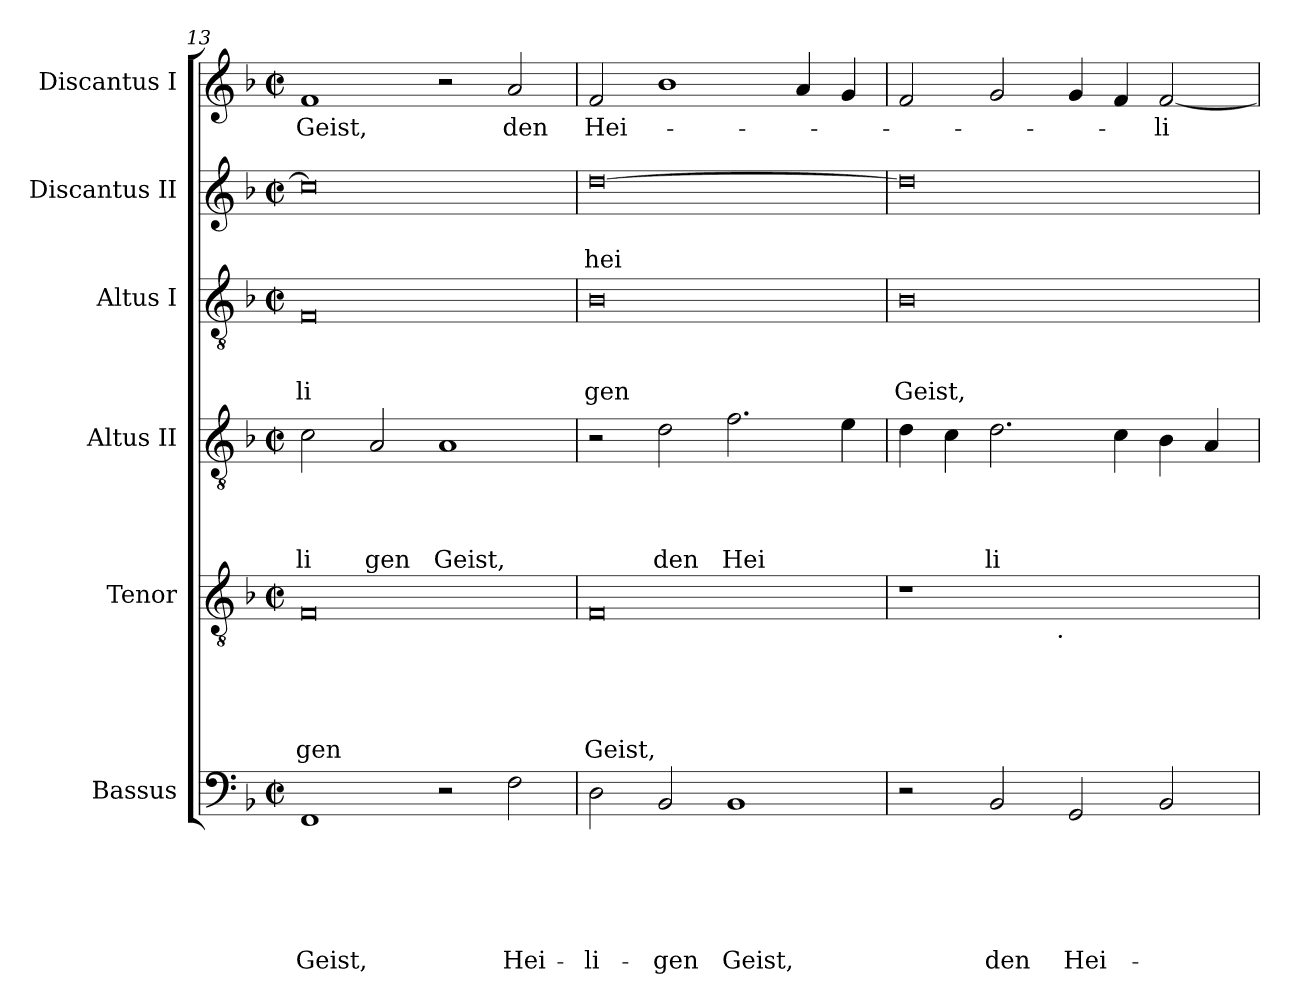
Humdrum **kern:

**kern	**text	**text	**text	**text	**text	**text	**kern	**text	**text	**text	**text	**text	**kern	**text	**text	**text	**text	**kern	**text	**text	**text	**kern	**text	**text	**kern	**text
*part6	*part6	*part6	*part6	*part6	*part6	*part6	*part5	*part5	*part5	*part5	*part5	*part5	*part4	*part4	*part4	*part4	*part4	*part3	*part3	*part3	*part3	*part2	*part2	*part2	*part1	*part1
*staff6	*staff6	*staff6	*staff6	*staff6	*staff6	*staff6	*staff5	*staff5	*staff5	*staff5	*staff5	*staff5	*staff4	*staff4	*staff4	*staff4	*staff4	*staff3	*staff3	*staff3	*staff3	*staff2	*staff2	*staff2	*staff1	*staff1
*I"Bassus	*	*	*	*	*	*	*I"Tenor	*	*	*	*	*	*I"Altus II	*	*	*	*	*I"Altus I	*	*	*	*I"Discantus II	*	*	*I"Discantus I	*
*clefF4	*	*	*	*	*	*	*clefGv2	*	*	*	*	*	*clefGv2	*	*	*	*	*clefGv2	*	*	*	*clefG2	*	*	*clefG2	*
*k[b-]	*	*	*	*	*	*	*k[b-]	*	*	*	*	*	*k[b-]	*	*	*	*	*k[b-]	*	*	*	*k[b-]	*	*	*k[b-]	*
*F:	*	*	*	*	*	*	*F:	*	*	*	*	*	*F:	*	*	*	*	*F:	*	*	*	*F:	*	*	*F:	*
*M2/2	*	*	*	*	*	*	*M2/2	*	*	*	*	*	*M2/2	*	*	*	*	*M2/2	*	*	*	*M2/2	*	*	*M2/2	*
*met(c|)	*	*	*	*	*	*	*met(c|)	*	*	*	*	*	*met(c|)	*	*	*	*	*met(c|)	*	*	*	*met(c|)	*	*	*met(c|)	*
=13	=13	=13	=13	=13	=13	=13	=13	=13	=13	=13	=13	=13	=13	=13	=13	=13	=13	=13	=13	=13	=13	=13	=13	=13	=13	=13
!	!	!	!	!	!	!LO:LY:b	!	!	!	!	!	!LO:LY:b	!	!	!	!	!LO:LY:b	!	!	!	!LO:LY:b	!	!	!	!	!LO:LY:b
1FF	.	.	.	.	.	Geist,	0F	.	.	.	.	-gen	2c\	.	.	.	li	0F	.	.	li	0cc]	.	.	1f	Geist,
!	!	!	!	!	!	!	!	!	!	!	!	!	!	!	!	!	!LO:LY:b	!	!	!	!	!	!	!	!	!
.	.	.	.	.	.	.	.	.	.	.	.	.	2A/	.	.	.	gen	.	.	.	.	.	.	.	.	.
!	!	!	!	!	!	!	!	!	!	!	!	!	!	!	!	!	!LO:LY:b	!	!	!	!	!	!	!	!	!
2r	.	.	.	.	.	.	.	.	.	.	.	.	1A	.	.	.	Geist,	.	.	.	.	.	.	.	2r	.
!	!	!	!	!	!	!LO:LY:b	!	!	!	!	!	!	!	!	!	!	!	!	!	!	!	!	!	!	!	!LO:LY:b
2F\	.	.	.	.	.	Hei-	.	.	.	.	.	.	.	.	.	.	.	.	.	.	.	.	.	.	2a/	den
=14	=14	=14	=14	=14	=14	=14	=14	=14	=14	=14	=14	=14	=14	=14	=14	=14	=14	=14	=14	=14	=14	=14	=14	=14	=14	=14
!	!	!	!	!	!	!LO:LY:b	!	!	!	!	!	!LO:LY:b	!	!	!	!	!	!	!	!	!LO:LY:b	!	!	!LO:LY:b	!	!LO:LY:b
2D\	.	.	.	.	.	-li-	0F	.	.	.	.	Geist,	2r	.	.	.	.	0B-	.	.	gen	[>0dd	.	hei	2f/	Hei-
!	!	!	!	!	!	!LO:LY:b	!	!	!	!	!	!	!	!	!	!	!LO:LY:b	!	!	!	!	!	!	!	!	!
2BB-/	.	.	.	.	.	-gen	.	.	.	.	.	.	2d\	.	.	.	den	.	.	.	.	.	.	.	1b-	.
!	!	!	!	!	!	!LO:LY:b	!	!	!	!	!	!	!	!	!	!	!LO:LY:b	!	!	!	!	!	!	!	!	!
1BB-	.	.	.	.	.	Geist,	.	.	.	.	.	.	2.f\	.	.	.	Hei	.	.	.	.	.	.	.	.	.
.	.	.	.	.	.	.	.	.	.	.	.	.	.	.	.	.	.	.	.	.	.	.	.	.	4a/	.
.	.	.	.	.	.	.	.	.	.	.	.	.	4e\	.	.	.	.	.	.	.	.	.	.	.	4g/	.
=15	=15	=15	=15	=15	=15	=15	=15	=15	=15	=15	=15	=15	=15	=15	=15	=15	=15	=15	=15	=15	=15	=15	=15	=15	=15	=15
!	!	!	!	!	!	!	!	!	!	!	!	!	!	!	!	!	!	!	!	!	!LO:LY:b	!	!	!	!	!
*	*	*	*	*	*	*	*^	*	*	*	*	*	*	*	*	*	*	*	*	*	*	*	*	*	*	*
2r	.	.	.	.	.	.	1r	2ryy	.	.	.	.	.	4d\	.	.	.	.	0B-	.	.	Geist,	0dd]	.	.	2f/	.
.	.	.	.	.	.	.	.	.	.	.	.	.	.	4c\	.	.	.	.	.	.	.	.	.	.	.	.	.
!	!	!	!	!	!	!LO:LY:b	!	!	!	!	!	!	!	!	!	!	!	!LO:LY:b	!	!	!	!	!	!	!	!	!
2BB-/	.	.	.	.	.	den	.	4...ryy	.	.	.	.	.	2.d\	.	.	.	li	.	.	.	.	.	.	.	2g/	.
!	!	!	!	!	!	!	!	!LO:TX:b:t=.	!	!	!	!	!	!	!	!	!	!	!	!	!	!	!	!	!	!	!
.	.	.	.	.	.	.	.	1ryy	.	.	.	.	.	.	.	.	.	.	.	.	.	.	.	.	.	.	.
!	!	!	!	!	!	!LO:LY:b	!	!	!	!	!	!	!	!	!	!	!	!	!	!	!	!	!	!	!	!	!
2GG/	.	.	.	.	.	Hei-	1ryy	.	.	.	.	.	.	.	.	.	.	.	.	.	.	.	.	.	.	4g/	.
.	.	.	.	.	.	.	.	.	.	.	.	.	.	4c\	.	.	.	.	.	.	.	.	.	.	.	4f/	.
!	!	!	!	!	!	!	!	!	!	!	!	!	!	!	!	!	!	!	!	!	!	!	!	!	!	!	!LO:LY:b
2BB-/	.	.	.	.	.	.	.	.	.	.	.	.	.	4B-\	.	.	.	.	.	.	.	.	.	.	.	[<2f/	-li-
.	.	.	.	.	.	.	.	.	.	.	.	.	.	4A/	.	.	.	.	.	.	.	.	.	.	.	.	.
.	.	.	.	.	.	.	.	32ryy	.	.	.	.	.	.	.	.	.	.	.	.	.	.	.	.	.	.	.
*	*	*	*	*	*	*	*v	*v	*	*	*	*	*	*	*	*	*	*	*	*	*	*	*	*	*	*	*
=	=	=	=	=	=	=	=	=	=	=	=	=	=	=	=	=	=	=	=	=	=	=	=	=	=	=
*-	*-	*-	*-	*-	*-	*-	*-	*-	*-	*-	*-	*-	*-	*-	*-	*-	*-	*-	*-	*-	*-	*-	*-	*-	*-	*-
